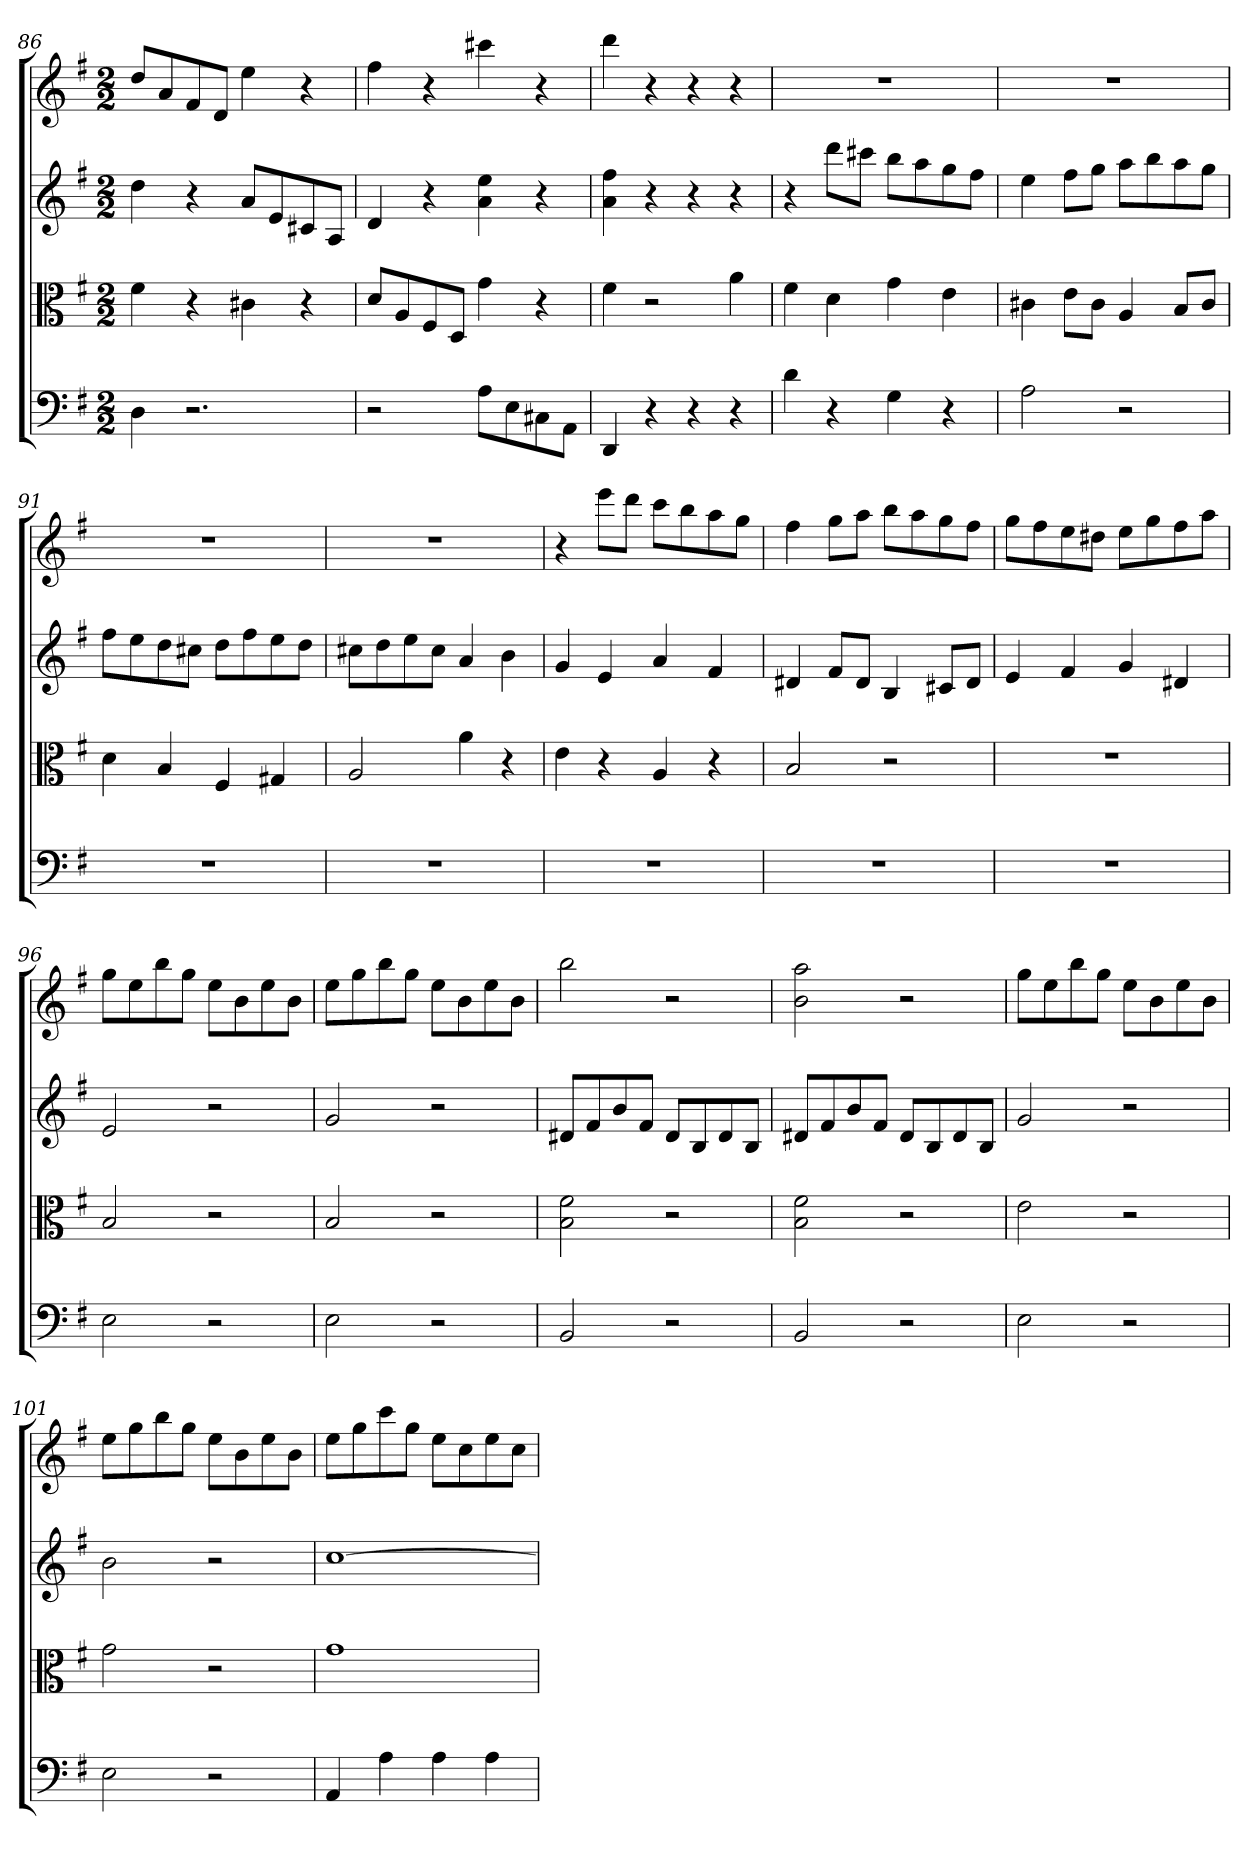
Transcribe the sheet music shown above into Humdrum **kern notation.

**kern	**kern	**kern	**kern
*part4	*part3	*part2	*part1
*staff4	*staff3	*staff2	*staff1
*clefF4	*clefC3	*	*
*k[f#]	*k[f#]	*k[f#]	*k[f#]
*G:	*G:	*G:	*G:
*M2/2	*M2/2	*M2/2	*M2/2
=86	=86	=86	=86
4D	4f#	4dd	8ddL
.	.	.	8a
2.r	4r	4r	8f#
.	.	.	8dJ
.	4c#X	8aL	4ee
.	.	8e	.
.	4r	8c#X	4r
.	.	8AJ	.
=87	=87	=87	=87
2r	8d/L	4d	4ff#
.	8A/	.	.
.	8F#/	4r	4r
.	8D/J	.	.
8A\L	4g	4a 4ee	4ccc#X
8E\	.	.	.
8C#X\	4r	4r	4r
8AA\J	.	.	.
=88	=88	=88	=88
4DD	4f#	4a 4ff#	4ddd
4r	2r	4r	4r
4r	.	4r	4r
4r	4a	4r	4r
=89	=89	=89	=89
4d	4f#	4r	1r
4r	4d	8dddL	.
.	.	8ccc#XJ	.
4G	4g	8bbL	.
.	.	8aa	.
4r	4e	8gg	.
.	.	8ff#J	.
=90	=90	=90	=90
2A	4c#X	4ee	1r
.	8e\L	8ff#L	.
.	8c#\J	8ggJ	.
2r	4A	8aaL	.
.	.	8bb	.
.	8B/L	8aa	.
.	8c#/J	8ggJ	.
=91	=91	=91	=91
1r	4d	8ff#L	1r
.	.	8ee	.
.	4B	8dd	.
.	.	8cc#XJ	.
.	4F#	8ddL	.
.	.	8ff#	.
.	4G#X	8ee	.
.	.	8ddJ	.
=92	=92	=92	=92
1r	2A	8cc#XL	1r
.	.	8dd	.
.	.	8ee	.
.	.	8cc#J	.
.	4a	4a	.
.	4r	4b	.
=93	=93	=93	=93
1r	4e	4g	4r
.	4r	4e	8eeeL
.	.	.	8dddJ
.	4A	4a	8cccL
.	.	.	8bb
.	4r	4f#	8aa
.	.	.	8ggJ
=94	=94	=94	=94
1r	2B	4d#X	4ff#
.	.	8f#L	8ggL
.	.	8d#J	8aaJ
.	2r	4B	8bbL
.	.	.	8aa
.	.	8c#XL	8gg
.	.	8d#J	8ff#J
=95	=95	=95	=95
1r	1r	4e	8ggL
.	.	.	8ff#
.	.	4f#	8ee
.	.	.	8dd#XJ
.	.	4g	8eeL
.	.	.	8gg
.	.	4d#X	8ff#
.	.	.	8aaJ
=96	=96	=96	=96
2E	2B	2e	8ggL
.	.	.	8ee
.	.	.	8bb
.	.	.	8ggJ
2r	2r	2r	8eeL
.	.	.	8b
.	.	.	8ee
.	.	.	8bJ
=97	=97	=97	=97
2E	2B	2g	8eeL
.	.	.	8gg
.	.	.	8bb
.	.	.	8ggJ
2r	2r	2r	8eeL
.	.	.	8b
.	.	.	8ee
.	.	.	8bJ
=98	=98	=98	=98
2BB	2B 2f#	8d#XL	2bb
.	.	8f#	.
.	.	8b	.
.	.	8f#J	.
2r	2r	8d#L	2r
.	.	8B	.
.	.	8d#	.
.	.	8BJ	.
=99	=99	=99	=99
2BB	2B 2f#	8d#XL	2b 2aa
.	.	8f#	.
.	.	8b	.
.	.	8f#J	.
2r	2r	8d#L	2r
.	.	8B	.
.	.	8d#	.
.	.	8BJ	.
=100	=100	=100	=100
2E	2e	2g	8ggL
.	.	.	8ee
.	.	.	8bb
.	.	.	8ggJ
2r	2r	2r	8eeL
.	.	.	8b
.	.	.	8ee
.	.	.	8bJ
=101	=101	=101	=101
2E	2g	2b	8eeL
.	.	.	8gg
.	.	.	8bb
.	.	.	8ggJ
2r	2r	2r	8eeL
.	.	.	8b
.	.	.	8ee
.	.	.	8bJ
=102	=102	=102	=102
4AA	1g	[1cc	8eeL
.	.	.	8gg
4A	.	.	8ccc
.	.	.	8ggJ
4A	.	.	8eeL
.	.	.	8cc
4A	.	.	8ee
.	.	.	8ccJ
=	=	=	=
*-	*-	*-	*-
